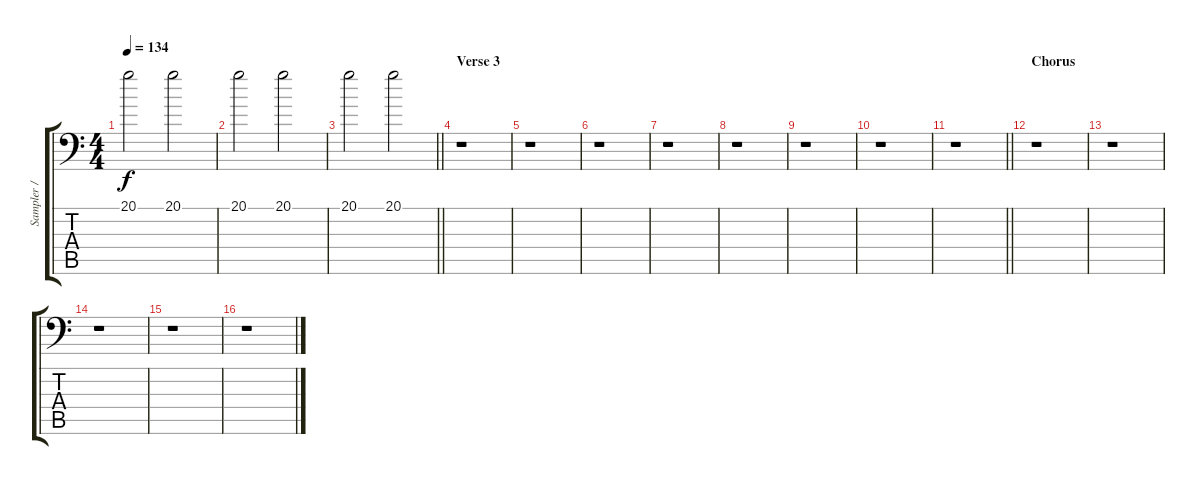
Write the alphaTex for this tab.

\track ("Sampler / Keys - Craig" "Sampler / ") {instrument sitar}
\staff {score tabs}
\tuning (B3 Gb3 D3 A2 E2 A1) {hide}
\ts (4 4)
\tempo 134
\clef f4
\ks c
20.1.2{dy f} 20.1.2 |
20.1.2 20.1.2 |
\barLineRight lightlight
20.1.2 20.1.2 |
\section ("" "Verse 3")
r.1 |
r.1 |
r.1 |
r.1 |
r.1 |
r.1 |
r.1 |
\barLineRight lightlight
r.1 |
\section ("" "Chorus")
r.1 |
r.1 |
r.1 |
r.1 |
r.1
